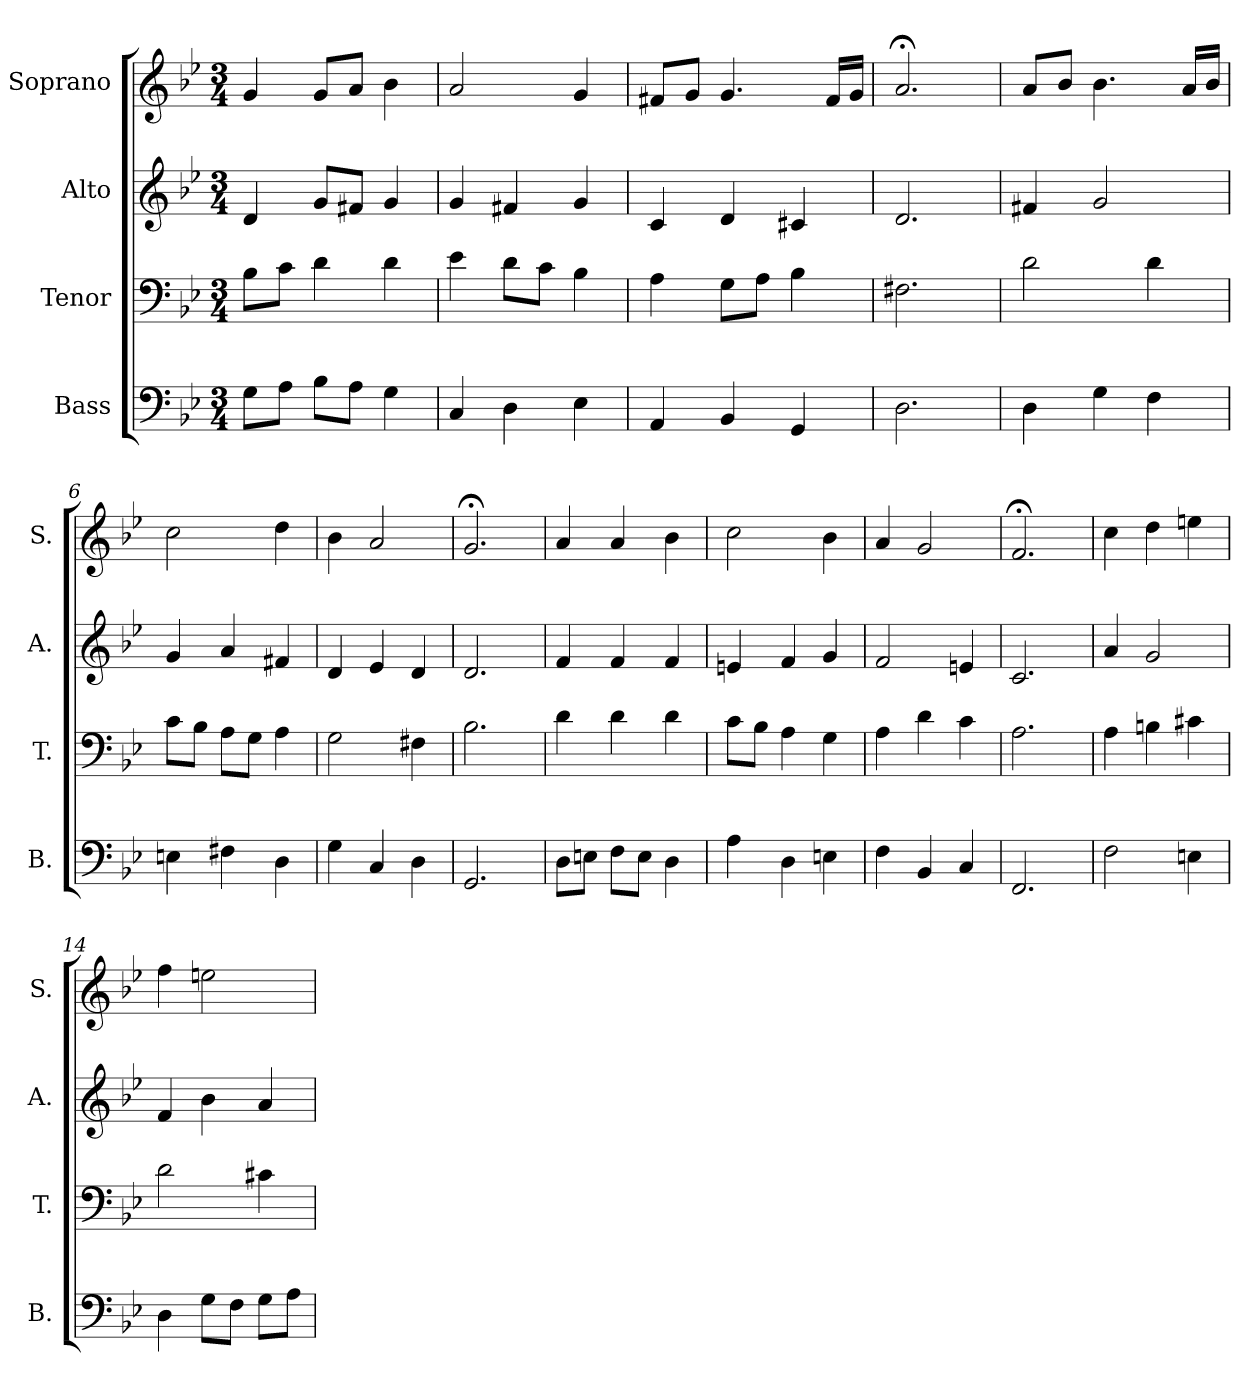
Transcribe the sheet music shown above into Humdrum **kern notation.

**kern	**kern	**kern	**kern
*part4	*part3	*part2	*part1
*staff4	*staff3	*staff2	*staff1
*I"Bass	*I"Tenor	*I"Alto	*I"Soprano
*I'B.	*I'T.	*I'A.	*I'S.
*clefF4	*clefF4	*clefG2	*clefG2
*k[b-e-]	*k[b-e-]	*k[b-e-]	*k[b-e-]
*g:	*g:	*g:	*g:
*M3/4	*M3/4	*M3/4	*M3/4
=1	=1	=1	=1
8G\L	8B-\L	4d/	4g/
8A\J	8c\J	.	.
8B-\L	4d\	8g/L	8g/L
8A\J	.	8f#X/J	8a/J
4G\	4d\	4g/	4b-\
=2	=2	=2	=2
4C/	4e-\	4g/	2a/
4D\	8d\L	4f#X/	.
.	8c\J	.	.
4E-\	4B-\	4g/	4g/
=3	=3	=3	=3
4AA/	4A\	4c/	8f#X/L
.	.	.	8g/J
4BB-/	8G\L	4d/	4.g/
.	8A\J	.	.
4GG/	4B-\	4c#X/	.
.	.	.	16f#/LL
.	.	.	16g/JJ
=4	=4	=4	=4
2.D\	2.F#X\	2.d/	2.a;</
=5	=5	=5	=5
4D\	2d\	4f#X/	8a/L
.	.	.	8b-/J
4G\	.	2g/	4.b-\
4F\	4d\	.	.
.	.	.	16a/LL
.	.	.	16b-/JJ
=6	=6	=6	=6
4En\	8c\L	4g/	2cc\
.	8B-\J	.	.
4F#X\	8A\L	4a/	.
.	8G\J	.	.
4D\	4A\	4f#X/	4dd\
=7	=7	=7	=7
4G\	2G\	4d/	4b-\
4C/	.	4e-/	2a/
4D\	4F#X\	4d/	.
!!LO:LB:g=z
=8	=8	=8	=8
2.GG/	2.B-\	2.d/	2.g;</
=9	=9	=9	=9
8D\L	4d\	4f/	4a/
8En\J	.	.	.
8F\L	4d\	4f/	4a/
8E\J	.	.	.
4D\	4d\	4f/	4b-\
=10	=10	=10	=10
4A\	8c\L	4en/	2cc\
.	8B-\J	.	.
4D\	4A\	4f/	.
4En\	4G\	4g/	4b-\
=11	=11	=11	=11
4F\	4A\	2f/	4a/
4BB-/	4d\	.	2g/
4C/	4c\	4en/	.
=12	=12	=12	=12
2.FF/	2.A\	2.c/	2.f;</
=13	=13	=13	=13
2F\	4A\	4a/	4cc\
.	4Bn\	2g/	4dd\
4En\	4c#X\	.	4een\
=14	=14	=14	=14
4D\	2d\	4f/	4ff\
8G\L	.	4b-\	2een\
8F\J	.	.	.
8G\L	4c#X\	4a/	.
8A\J	.	.	.
=	=	=	=
*-	*-	*-	*-
